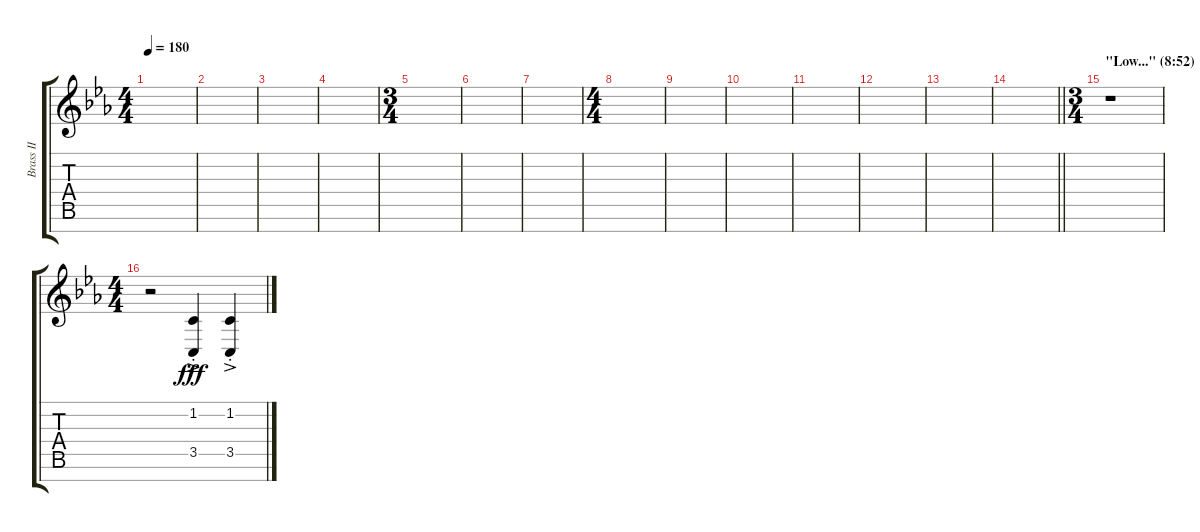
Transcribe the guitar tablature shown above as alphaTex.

\track ("Brass II" "Brass II") {instrument frenchhorn}
\staff {score tabs}
\tuning (E4 B3 G3 D3 A2 E2 B1) {hide}
\ts (4 4)
\tempo 180
\clef g2
\ks eb
|
|
|
|
\ts (3 4)
|
|
|
\ts (4 4)
|
|
|
|
|
|
\barLineRight lightlight
|
\ts (3 4)
\section ("" "\"Low...\" (8:52)")
r.1 |
\ts (4 4)
r.2 (1.2{st} 3.5{ac st}).4{dy fff} (1.2{st} 3.5{ac st}).4
